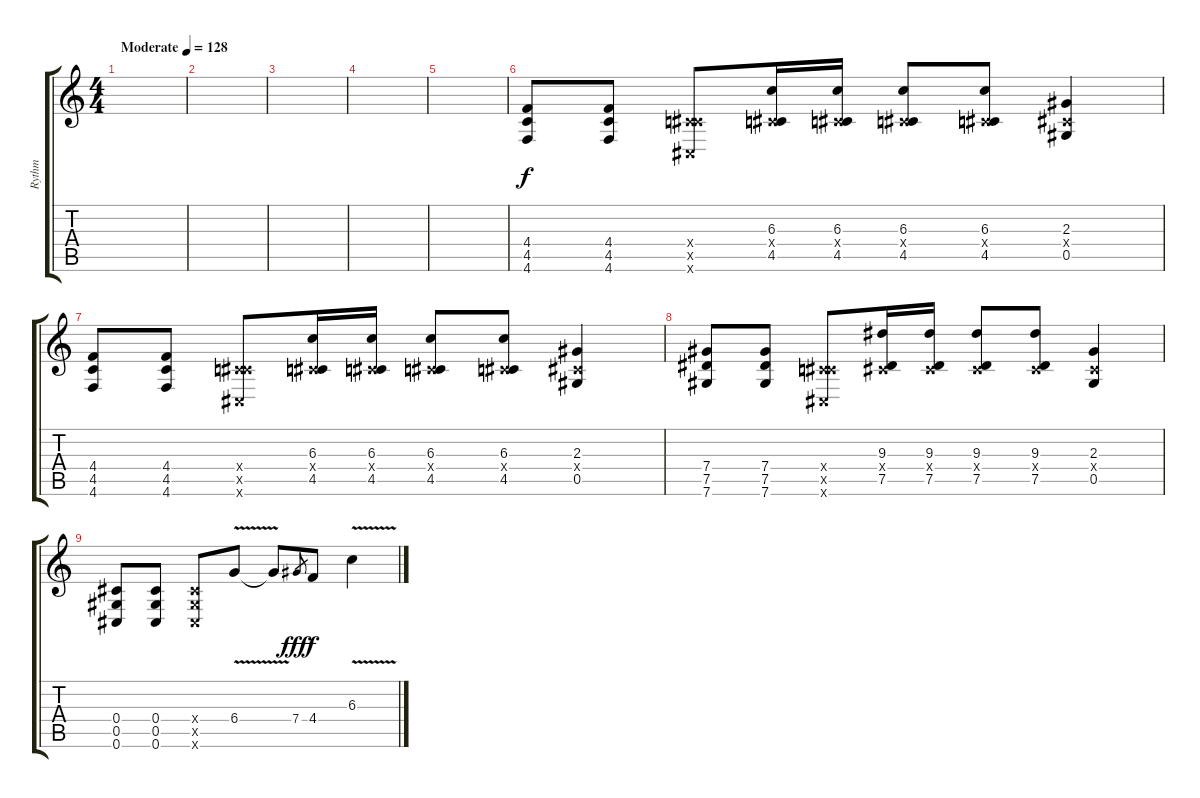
\track ("Rythm" "Rythm") {instrument distortionguitar}
\staff {score tabs}
\tuning (Eb4 Bb3 Gb3 Db3 Ab2 Db2) {hide}
\ts (4 4)
\tempo (128 "Moderate")
\clef g2
\ks c
|
|
|
|
|
(4.4 4.5 4.6).8 (4.4 4.5 4.6).8 (0.4{x} 4.5{x} 0.6{x}).8 (6.3 0.4{x} 4.5).16 (6.3 0.4{x} 4.5).16 (6.3 0.4{x} 4.5).8 (6.3 0.4{x} 4.5).8 (2.3 0.4{x} 0.5).4 |
(4.4 4.5 4.6).8 (4.4 4.5 4.6).8 (0.4{x} 4.5{x} 0.6{x}).8 (6.3 0.4{x} 4.5).16 (6.3 0.4{x} 4.5).16 (6.3 0.4{x} 4.5).8 (6.3 0.4{x} 4.5).8 (2.3 0.4{x} 0.5).4 |
(7.4 7.5 7.6).8 (7.4 7.5 7.6).8 (0.4{x} 4.5{x} 0.6{x}).8 (9.3 0.4{x} 7.5).16 (9.3 0.4{x} 7.5).16 (9.3 0.4{x} 7.5).8 (9.3 0.4{x} 7.5).8 (2.3 0.4{x} 0.5).4 |
(0.4 0.5 0.6).8 (0.4 0.5 0.6).8 (0.4{x} 0.5{x} 0.6{x}).8 6.4{v}.8 6.4{t}.8 7.4.8{gr dy fff} 4.4.8{dy f} 6.3{v}.4
